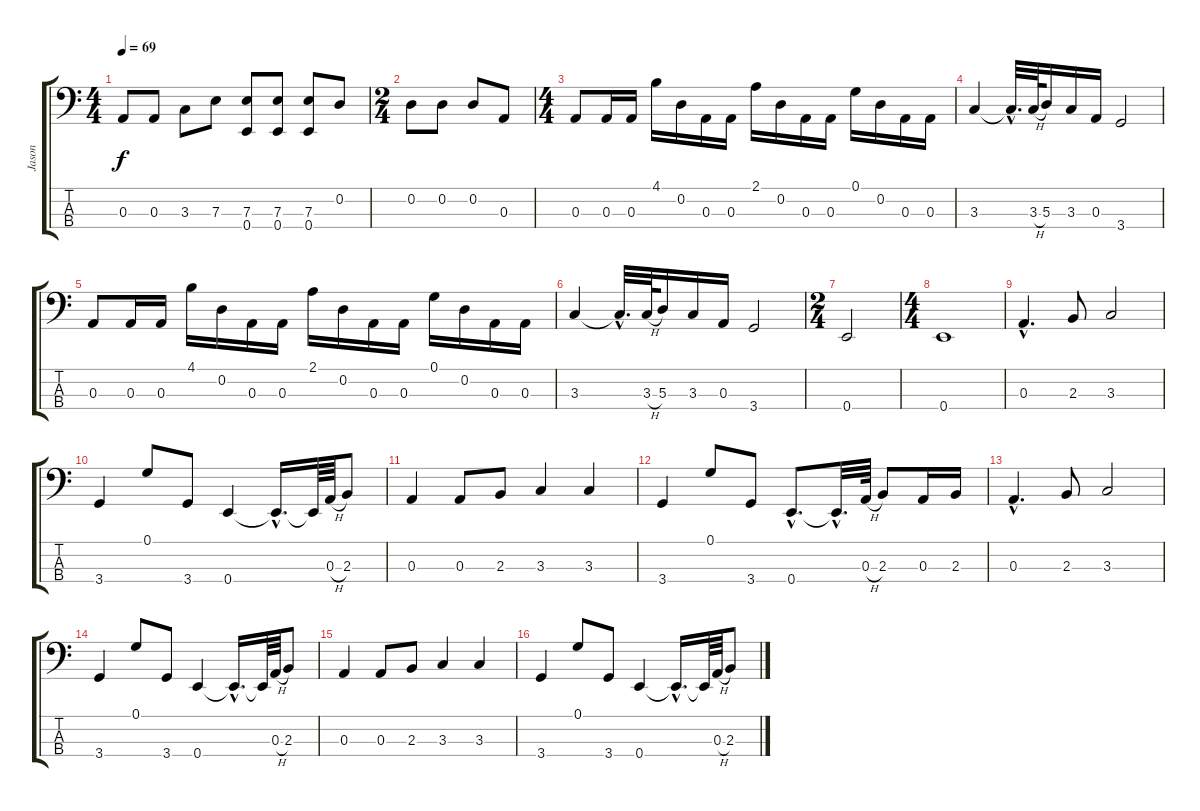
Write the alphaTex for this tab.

\track ("Jason" "Jason") {instrument electricbasspick}
\staff {score tabs}
\tuning (G2 D2 A1 E1) {hide}
\ts (4 4)
\tempo 69
\clef f4
\ks c
0.3.8{dy f} 0.3.8 3.3.8 7.3.8 (7.3 0.4).8 (7.3 0.4).8 (7.3 0.4).8 0.2.8 |
\ts (2 4)
0.2.8 0.2.8 0.2.8 0.3.8 |
\ts (4 4)
0.3.8 0.3.16 0.3.16 4.1.16 0.2.16 0.3.16 0.3.16 2.1.16 0.2.16 0.3.16 0.3.16 0.1.16 0.2.16 0.3.16 0.3.16 |
3.3.4 3.3{hac t}.32{d} 3.3{h}.64 5.3.16 3.3.16 0.3.16 3.4.2 |
0.3.8 0.3.16 0.3.16 4.1.16 0.2.16 0.3.16 0.3.16 2.1.16 0.2.16 0.3.16 0.3.16 0.1.16 0.2.16 0.3.16 0.3.16 |
3.3.4 3.3{hac t}.32{d} 3.3{h}.64 5.3.16 3.3.16 0.3.16 3.4.2 |
\ts (2 4)
0.4.2 |
\ts (4 4)
0.4.1 |
0.3{hac}.4{d} 2.3.8 3.3.2 |
3.4.4 0.1.8 3.4.8 0.4.4 0.4{hac t}.16{d} 0.4{t}.64 0.3{h}.64 2.3.8 |
0.3.4 0.3.8 2.3.8 3.3.4 3.3.4 |
3.4.4 0.1.8 3.4.8 0.4{hac}.8{d} 0.4{hac t}.32{d} 0.3{h}.64 2.3.8 0.3.16 2.3.16 |
0.3{hac}.4{d} 2.3.8 3.3.2 |
3.4.4 0.1.8 3.4.8 0.4.4 0.4{hac t}.16{d} 0.4{t}.64 0.3{h}.64 2.3.8 |
0.3.4 0.3.8 2.3.8 3.3.4 3.3.4 |
3.4.4 0.1.8 3.4.8 0.4.4 0.4{hac t}.16{d} 0.4{t}.64 0.3{h}.64 2.3.8
